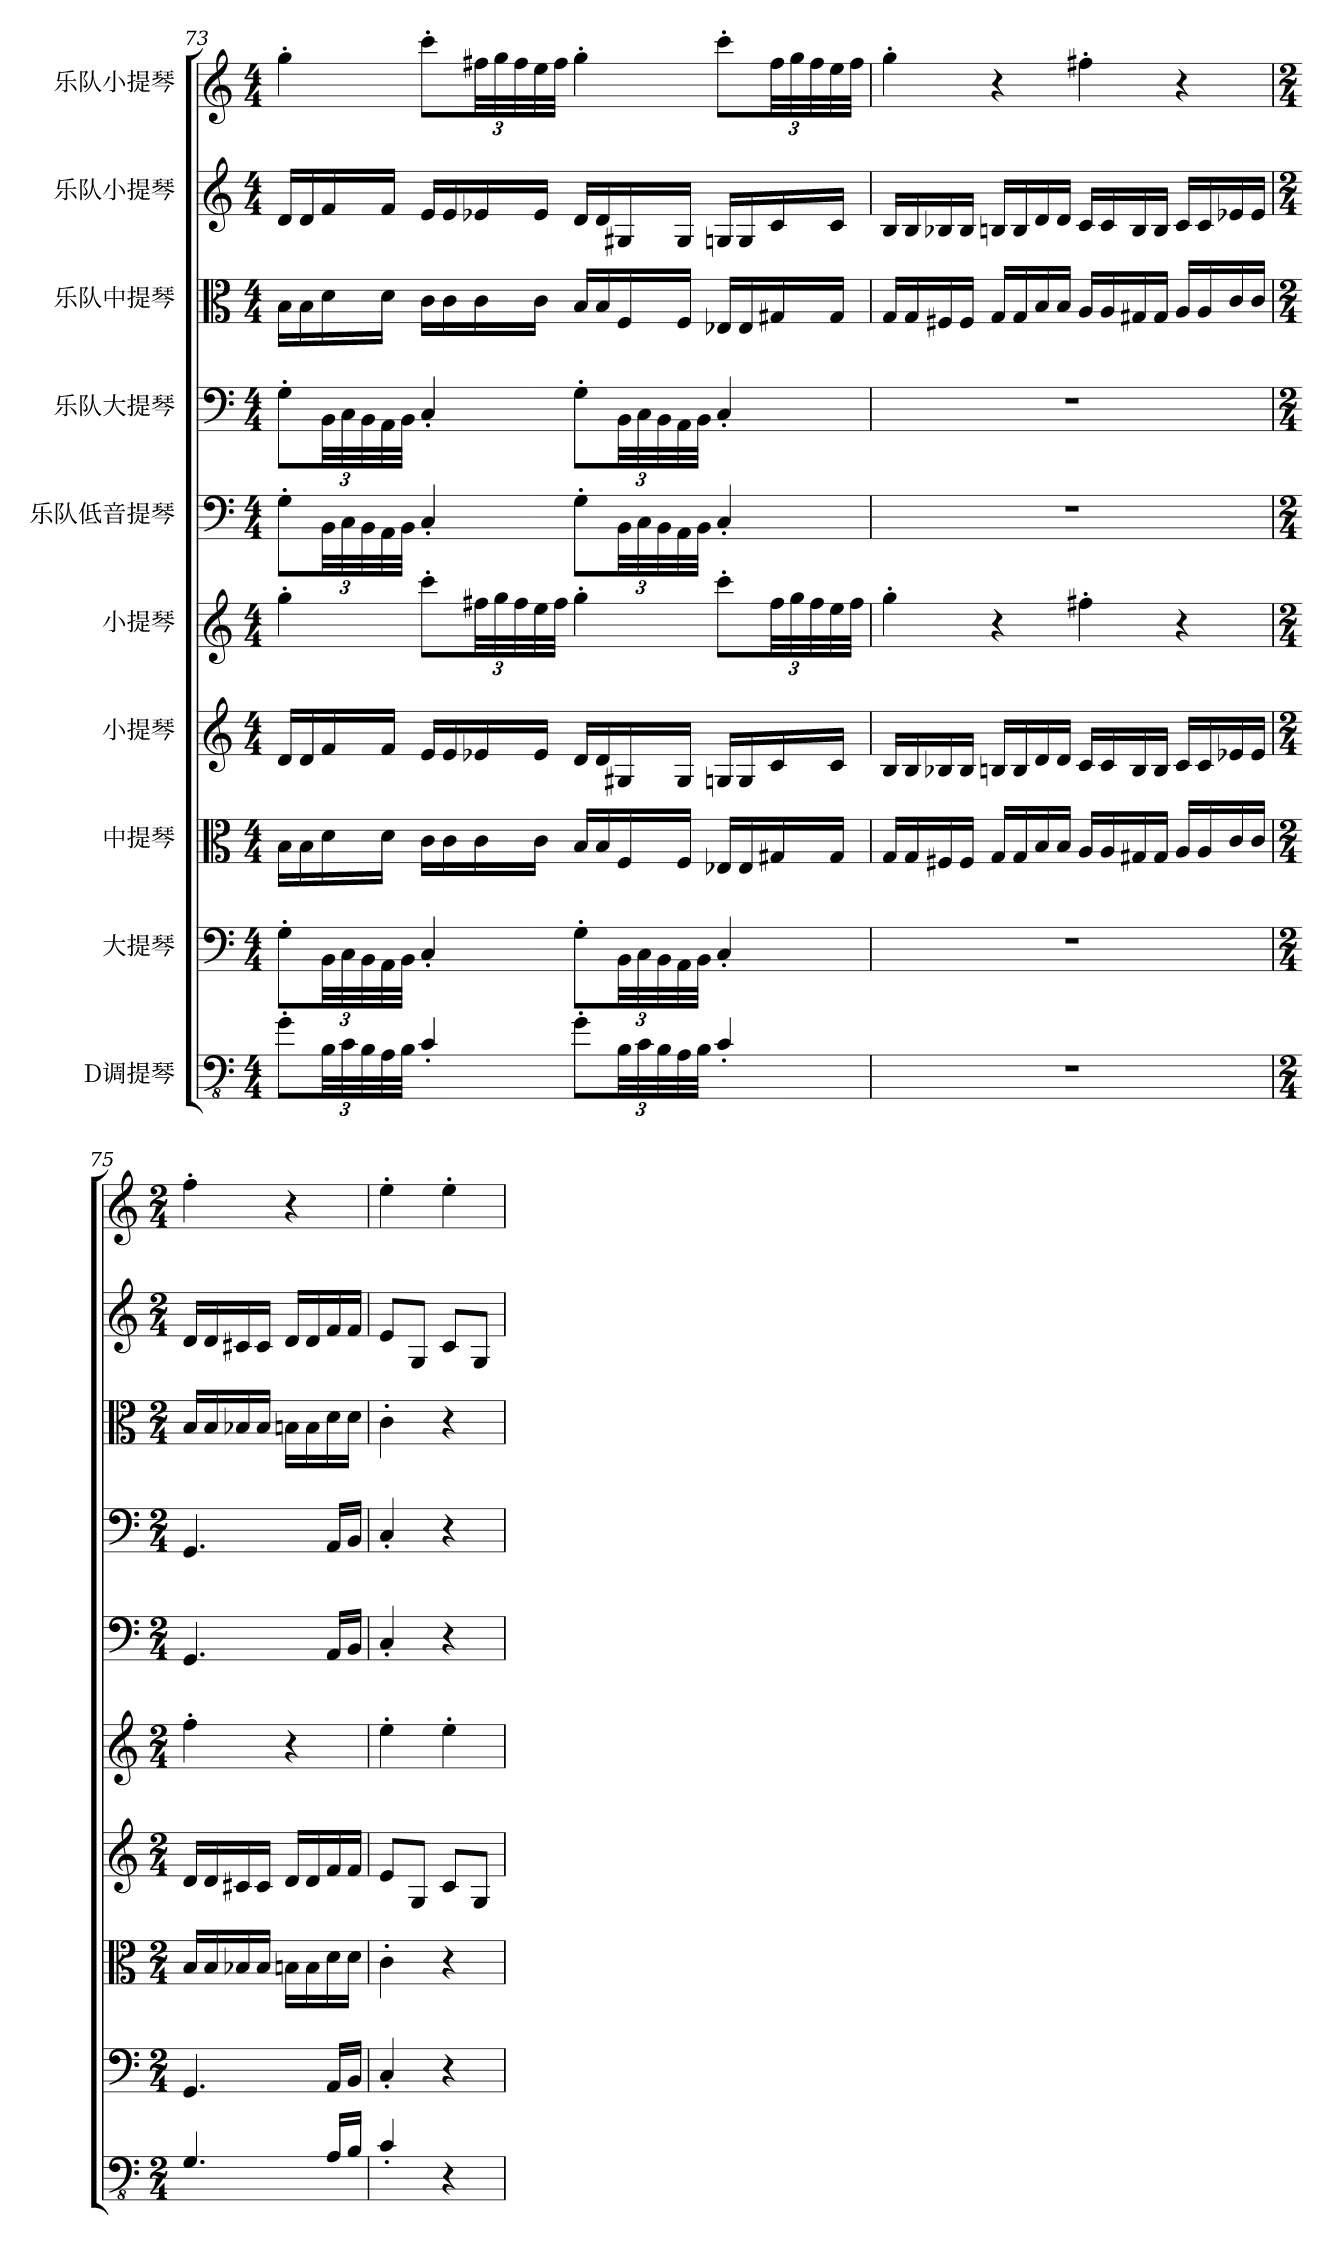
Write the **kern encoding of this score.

**kern	**kern	**kern	**kern	**kern	**kern	**kern	**kern	**kern	**kern
*part10	*part9	*part8	*part7	*part6	*part5	*part4	*part3	*part2	*part1
*staff10	*staff9	*staff8	*staff7	*staff6	*staff5	*staff4	*staff3	*staff2	*staff1
*I"D调提琴	*I"大提琴	*I"中提琴	*I"小提琴	*I"小提琴	*I"乐队低音提琴	*I"乐队大提琴	*I"乐队中提琴	*I"乐队小提琴	*I"乐队小提琴
!!LO:PB:g=z
*clefFv4	*clefF4	*clefC3	*clefG2	*clefG2	*clefF4	*clefF4	*clefC3	*clefG2	*clefG2
*ITrd7c12	*	*	*	*	*ITrd7c12	*	*	*	*
*k[]	*k[]	*k[]	*k[]	*k[]	*k[]	*k[]	*k[]	*k[]	*k[]
*M4/4	*M4/4	*M4/4	*M4/4	*M4/4	*M4/4	*M4/4	*M4/4	*M4/4	*M4/4
=73	=73	=73	=73	=73	=73	=73	=73	=73	=73
8GG'\L	8G'\L	16B\LL	16d/LL	4gg'\	8GG'\L	8G'\L	16B\LL	16d/LL	4gg'\
.	.	16B\	16d/	.	.	.	16B\	16d/	.
*Xbrackettup	*Xbrackettup	*	*	*	*Xbrackettup	*Xbrackettup	*	*	*
48BBB\LL	48BB\LL	16d\	16f/	.	48BBB\LL	48BB\LL	16d\	16f/	.
48CC\	48C\	.	.	.	48CC\	48C\	.	.	.
48BBB\	48BB\	.	.	.	48BBB\	48BB\	.	.	.
32AAA\	32AA\	16d\JJ	16f/JJ	.	32AAA\	32AA\	16d\JJ	16f/JJ	.
32BBB\JJJ	32BB\JJJ	.	.	.	32BBB\JJJ	32BB\JJJ	.	.	.
4CC'/	4C'/	16c\LL	16e/LL	8ccc'\L	4CC'/	4C'/	16c\LL	16e/LL	8ccc'\L
.	.	16c\	16e/	.	.	.	16c\	16e/	.
*	*	*	*	*Xbrackettup	*	*	*	*	*Xbrackettup
.	.	16c\	16e-X/	48ff#X\LL	.	.	16c\	16e-X/	48ff#X\LL
.	.	.	.	48gg\	.	.	.	.	48gg\
.	.	.	.	48ff#\	.	.	.	.	48ff#\
.	.	16c\JJ	16e-/JJ	32ee\	.	.	16c\JJ	16e-/JJ	32ee\
.	.	.	.	32ff#\JJJ	.	.	.	.	32ff#\JJJ
8GG'\L	8G'\L	16B/LL	16d/LL	4gg'\	8GG'\L	8G'\L	16B/LL	16d/LL	4gg'\
.	.	16B/	16d/	.	.	.	16B/	16d/	.
48BBB\LL	48BB\LL	16F/	16G#X/	.	48BBB\LL	48BB\LL	16F/	16G#X/	.
48CC\	48C\	.	.	.	48CC\	48C\	.	.	.
48BBB\	48BB\	.	.	.	48BBB\	48BB\	.	.	.
32AAA\	32AA\	16F/JJ	16G#/JJ	.	32AAA\	32AA\	16F/JJ	16G#/JJ	.
32BBB\JJJ	32BB\JJJ	.	.	.	32BBB\JJJ	32BB\JJJ	.	.	.
4CC'/	4C'/	16E-X/LL	16Gn/LL	8ccc'\L	4CC'/	4C'/	16E-X/LL	16Gn/LL	8ccc'\L
.	.	16E-/	16G/	.	.	.	16E-/	16G/	.
.	.	16G#X/	16c/	48ff#\LL	.	.	16G#X/	16c/	48ff#\LL
.	.	.	.	48gg\	.	.	.	.	48gg\
.	.	.	.	48ff#\	.	.	.	.	48ff#\
.	.	16G#/JJ	16c/JJ	32ee\	.	.	16G#/JJ	16c/JJ	32ee\
.	.	.	.	32ff#\JJJ	.	.	.	.	32ff#\JJJ
!!LO:PB:g=z
=74	=74	=74	=74	=74	=74	=74	=74	=74	=74
1r	1r	16G/LL	16B/LL	4gg'\	1r	1r	16G/LL	16B/LL	4gg'\
.	.	16G/	16B/	.	.	.	16G/	16B/	.
.	.	16F#X/	16B-X/	.	.	.	16F#X/	16B-X/	.
.	.	16F#/JJ	16B-/JJ	.	.	.	16F#/JJ	16B-/JJ	.
*	*	*	*	*	*	*	*	*	*MM73
.	.	16G/LL	16Bn/LL	4r	.	.	16G/LL	16Bn/LL	4r
.	.	16G/	16B/	.	.	.	16G/	16B/	.
.	.	16B/	16d/	.	.	.	16B/	16d/	.
.	.	16B/JJ	16d/JJ	.	.	.	16B/JJ	16d/JJ	.
*	*	*	*	*	*	*	*	*	*MM72
.	.	16A/LL	16c/LL	4ff#X'\	.	.	16A/LL	16c/LL	4ff#X'\
.	.	16A/	16c/	.	.	.	16A/	16c/	.
.	.	16G#X/	16B/	.	.	.	16G#X/	16B/	.
.	.	16G#/JJ	16B/JJ	.	.	.	16G#/JJ	16B/JJ	.
*	*	*	*	*	*	*	*	*	*MM71
.	.	16A/LL	16c/LL	4r	.	.	16A/LL	16c/LL	4r
.	.	16A/	16c/	.	.	.	16A/	16c/	.
.	.	16c/	16e-X/	.	.	.	16c/	16e-X/	.
.	.	16c/JJ	16e-/JJ	.	.	.	16c/JJ	16e-/JJ	.
=75	=75	=75	=75	=75	=75	=75	=75	=75	=75
*M2/4	*M2/4	*M2/4	*M2/4	*M2/4	*M2/4	*M2/4	*M2/4	*M2/4	*M2/4
*	*	*	*	*	*	*	*	*	*MM65
4.GGG/	4.GG/	16B/LL	16d/LL	4ff'\	4.GGG/	4.GG/	16B/LL	16d/LL	4ff'\
.	.	16B/	16d/	.	.	.	16B/	16d/	.
.	.	16B-X/	16c#X/	.	.	.	16B-X/	16c#X/	.
.	.	16B-/JJ	16c#/JJ	.	.	.	16B-/JJ	16c#/JJ	.
*	*	*	*	*	*	*	*	*	*MM60
.	.	16Bn\LL	16d/LL	4r	.	.	16Bn\LL	16d/LL	4r
.	.	16B\	16d/	.	.	.	16B\	16d/	.
16AAA/LL	16AA/LL	16d\	16f/	.	16AAA/LL	16AA/LL	16d\	16f/	.
16BBB/JJ	16BB/JJ	16d\JJ	16f/JJ	.	16BBB/JJ	16BB/JJ	16d\JJ	16f/JJ	.
=76	=76	=76	=76	=76	=76	=76	=76	=76	=76
*	*	*	*	*	*	*	*	*	*MM64
4CC'/	4C'/	4c'\	8e/L	4ee'\	4CC'/	4C'/	4c'\	8e/L	4ee'\
.	.	.	8G/J	.	.	.	.	8G/J	.
4r	4r	4r	8c/L	4ee'\	4r	4r	4r	8c/L	4ee'\
.	.	.	8G/J	.	.	.	.	8G/J	.
=	=	=	=	=	=	=	=	=	=
*-	*-	*-	*-	*-	*-	*-	*-	*-	*-
